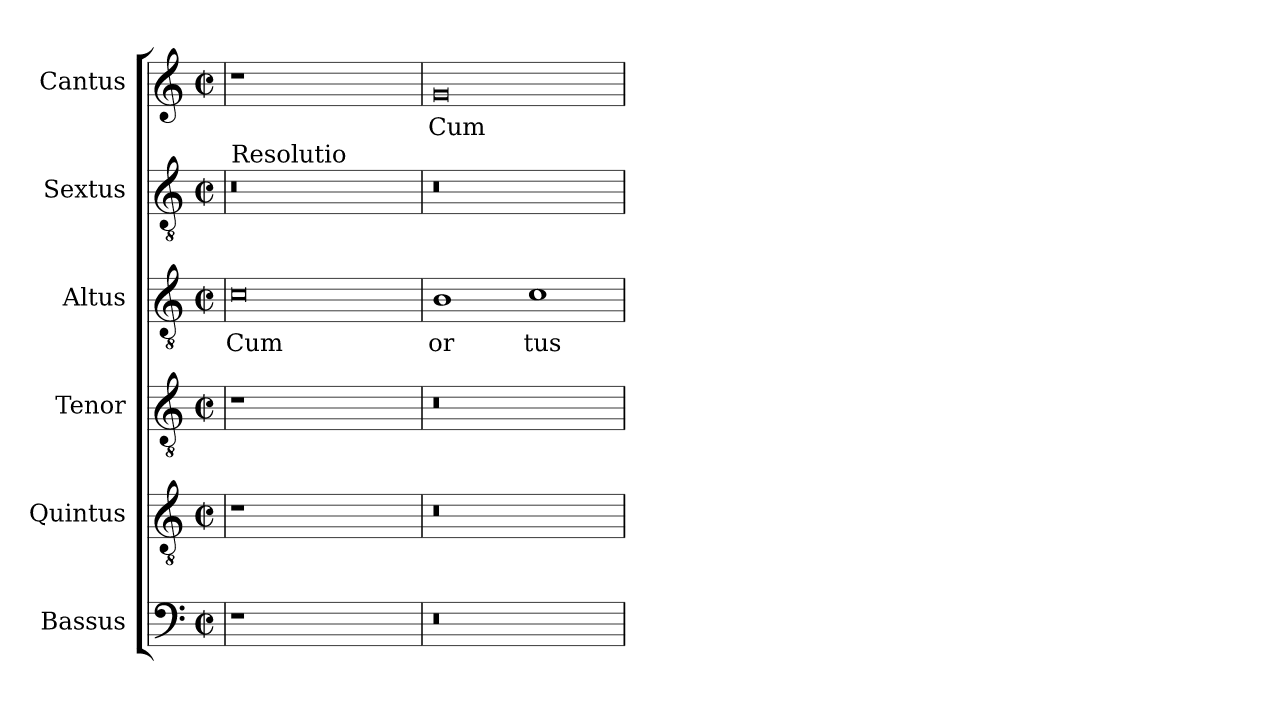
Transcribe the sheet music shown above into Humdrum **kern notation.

**kern	**kern	**kern	**kern	**text	**kern	**kern	**text
*part6	*part5	*part4	*part3	*part3	*part2	*part1	*part1
*staff6	*staff5	*staff4	*staff3	*staff3	*staff2	*staff1	*staff1
*I"Bassus	*I"Quintus	*I"Tenor	*I"Altus	*	*I"Sextus	*I"Cantus	*
!!LO:PB:g=z
*stria5	*stria5	*stria5	*stria5	*	*stria5	*stria5	*
*clefF4	*clefGv2	*clefGv2	*clefGv2	*	*clefGv2	*clefG2	*
*M2/2	*M2/2	*M2/2	*M2/2	*	*M2/2	*M2/2	*
*met(c|)	*met(c|)	*met(c|)	*met(c|)	*	*met(c|)	*met(c|)	*
=1	=1	=1	=1	=1!	=1	=1!	=1!
!	!	!	!	!	!LO:TX:a:t=Resolutio	!	!
!	!	!	!	!LO:LY:b:cj	!	!	!
1r	1r	1r	0c	Cum	0r	1r	.
1ryy	1ryy	1ryy	.	.	.	1ryy	.
=2	=2	=2	=2	=2	=2	=2	=2
!	!	!	!	!LO:LY:b:cj	!	!	!LO:LY:b:cj
0r	0r	0r	1B	or	0r	0g	Cum
!	!	!	!	!LO:LY:b:cj	!	!	!
.	.	.	1c	tus	.	.	.
=	=	=	=	=	=	=	=
*-	*-	*-	*-	*-	*-	*-	*-
